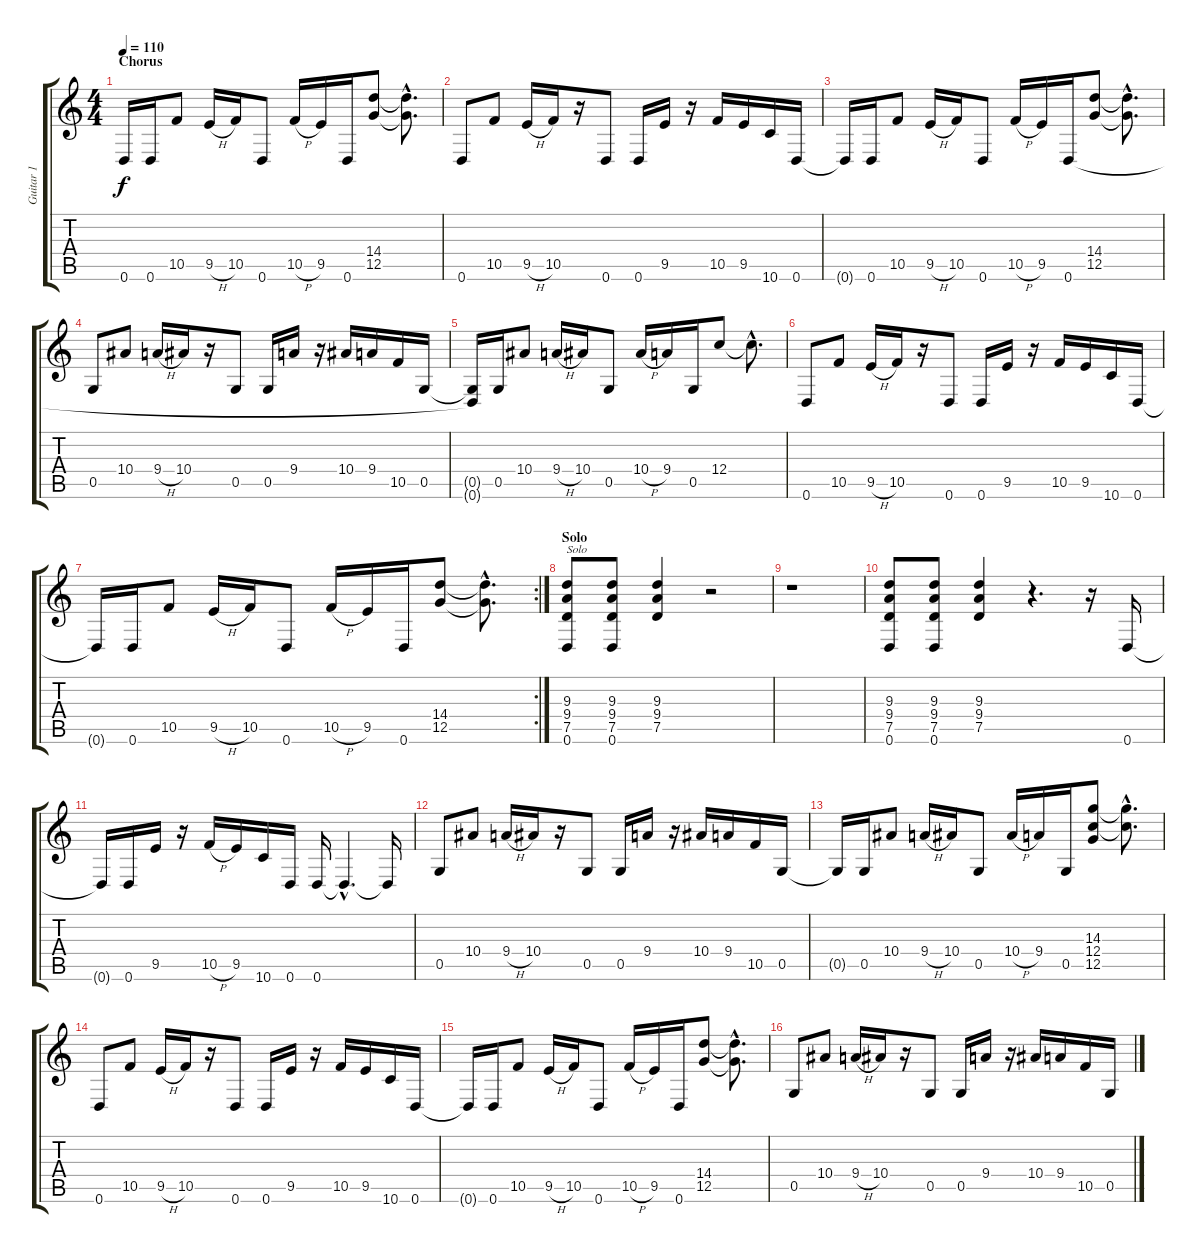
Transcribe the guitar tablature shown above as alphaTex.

\track ("Guitar 1" "Guitar 1") {instrument distortionguitar}
\staff {score tabs}
\tuning (D4 A3 F3 C3 G2 D2) {hide}
\ts (4 4)
\section ("" "Chorus")
\tempo 110
\clef g2
\ks c
0.6{t}.16{dy f} 0.6.16 10.5.8 9.5{h}.16 10.5.16 0.6.8 10.5{h}.16 9.5.16 0.6.16 (14.4 12.5).8 (14.4{hac t} 12.5{hac t}).8{d} |
0.6.8 10.5.8 9.5{h}.16 10.5.16 r.16 0.6.8 0.6.16 9.5.16 r.16 10.5.16 9.5.16 10.6.16 0.6.16 |
0.6{t}.16 0.6.16 10.5.8 9.5{h}.16 10.5.16 0.6.8 10.5{h}.16 9.5.16 0.6.16 (14.4 12.5).8 (14.4{hac t} 12.5{hac t}).8{d} |
0.5.8 10.4.8 9.4{h}.16 10.4.16 r.16 0.5.8 0.5.16 9.4.16 r.16 10.4.16 9.4.16 10.5.16 0.5.16 |
(0.5{t} 0.6{t}).16 0.5.16 10.4.8 9.4{h}.16 10.4.16 0.5.8 10.4{h}.16 9.4.16 0.5.16 12.4.8 12.4{hac t}.8{d} |
0.6.8 10.5.8 9.5{h}.16 10.5.16 r.16 0.6.8 0.6.16 9.5.16 r.16 10.5.16 9.5.16 10.6.16 0.6.16 |
\rc 2
0.6{t}.16 0.6.16 10.5.8 9.5{h}.16 10.5.16 0.6.8 10.5{h}.16 9.5.16 0.6.16 (14.4 12.5).8 (14.4{hac t} 12.5{hac t}).8{d} |
\section ("" "Solo")
(9.3 9.4 7.5 0.6).8{txt "Solo"} (9.3 9.4 7.5 0.6).8 (9.3 9.4 7.5).4 r.2 |
r.1 |
(9.3 9.4 7.5 0.6).8 (9.3 9.4 7.5 0.6).8 (9.3 9.4 7.5).4 r.4{d} r.16 0.6.16 |
0.6{t}.16 0.6.16 9.5.16 r.16 10.5{h}.16 9.5.16 10.6.16 0.6.16 0.6.16 0.6{hac t}.4{d} 0.6{t}.16 |
0.5.8 10.4.8 9.4{h}.16 10.4.16 r.16 0.5.8 0.5.16 9.4.16 r.16 10.4.16 9.4.16 10.5.16 0.5.16 |
0.5{t}.16 0.5.16 10.4.8 9.4{h}.16 10.4.16 0.5.8 10.4{h}.16 9.4.16 0.5.16 (14.3 12.4 12.5).8 (14.3{hac t} 12.4{hac t}).8{d} |
0.6.8 10.5.8 9.5{h}.16 10.5.16 r.16 0.6.8 0.6.16 9.5.16 r.16 10.5.16 9.5.16 10.6.16 0.6.16 |
0.6{t}.16 0.6.16 10.5.8 9.5{h}.16 10.5.16 0.6.8 10.5{h}.16 9.5.16 0.6.16 (14.4 12.5).8 (14.4{hac t} 12.5{hac t}).8{d} |
0.5.8 10.4.8 9.4{h}.16 10.4.16 r.16 0.5.8 0.5.16 9.4.16 r.16 10.4.16 9.4.16 10.5.16 0.5.16
